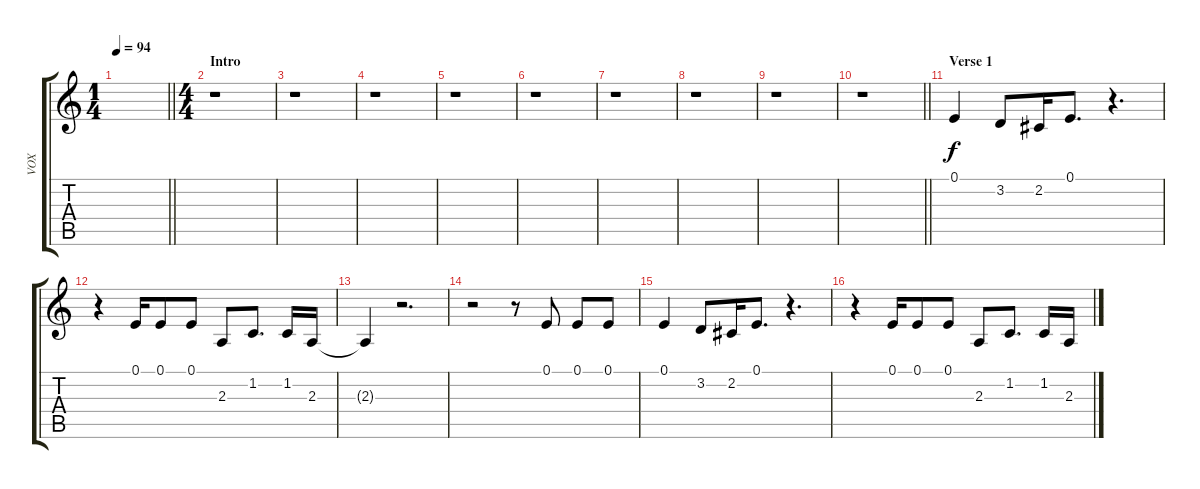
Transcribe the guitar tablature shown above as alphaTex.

\track ("VOX" "VOX") {instrument lead2sawtooth}
\staff {score tabs}
\tuning (E4 B3 G3 D3 A2 E2) {hide}
\ts (1 4)
\tempo 94
\clef g2
\barLineRight lightlight
\ks c
|
\ts (4 4)
\section ("" "Intro")
r.1 |
r.1 |
r.1 |
r.1 |
r.1 |
r.1 |
r.1 |
r.1 |
\barLineRight lightlight
r.1 |
\section ("" "Verse 1")
0.1.4 3.2.8 2.2.16 0.1.8{d} r.4{d} |
r.4 0.1.16 0.1.8 0.1.8 2.3.8 1.2.8{d} 1.2.16 2.3.16 |
2.3{t}.4 r.2{d} |
r.2 r.8 0.1.8 0.1.8 0.1.8 |
0.1.4 3.2.8 2.2.16 0.1.8{d} r.4{d} |
r.4 0.1.16 0.1.8 0.1.8 2.3.8 1.2.8{d} 1.2.16 2.3.16
